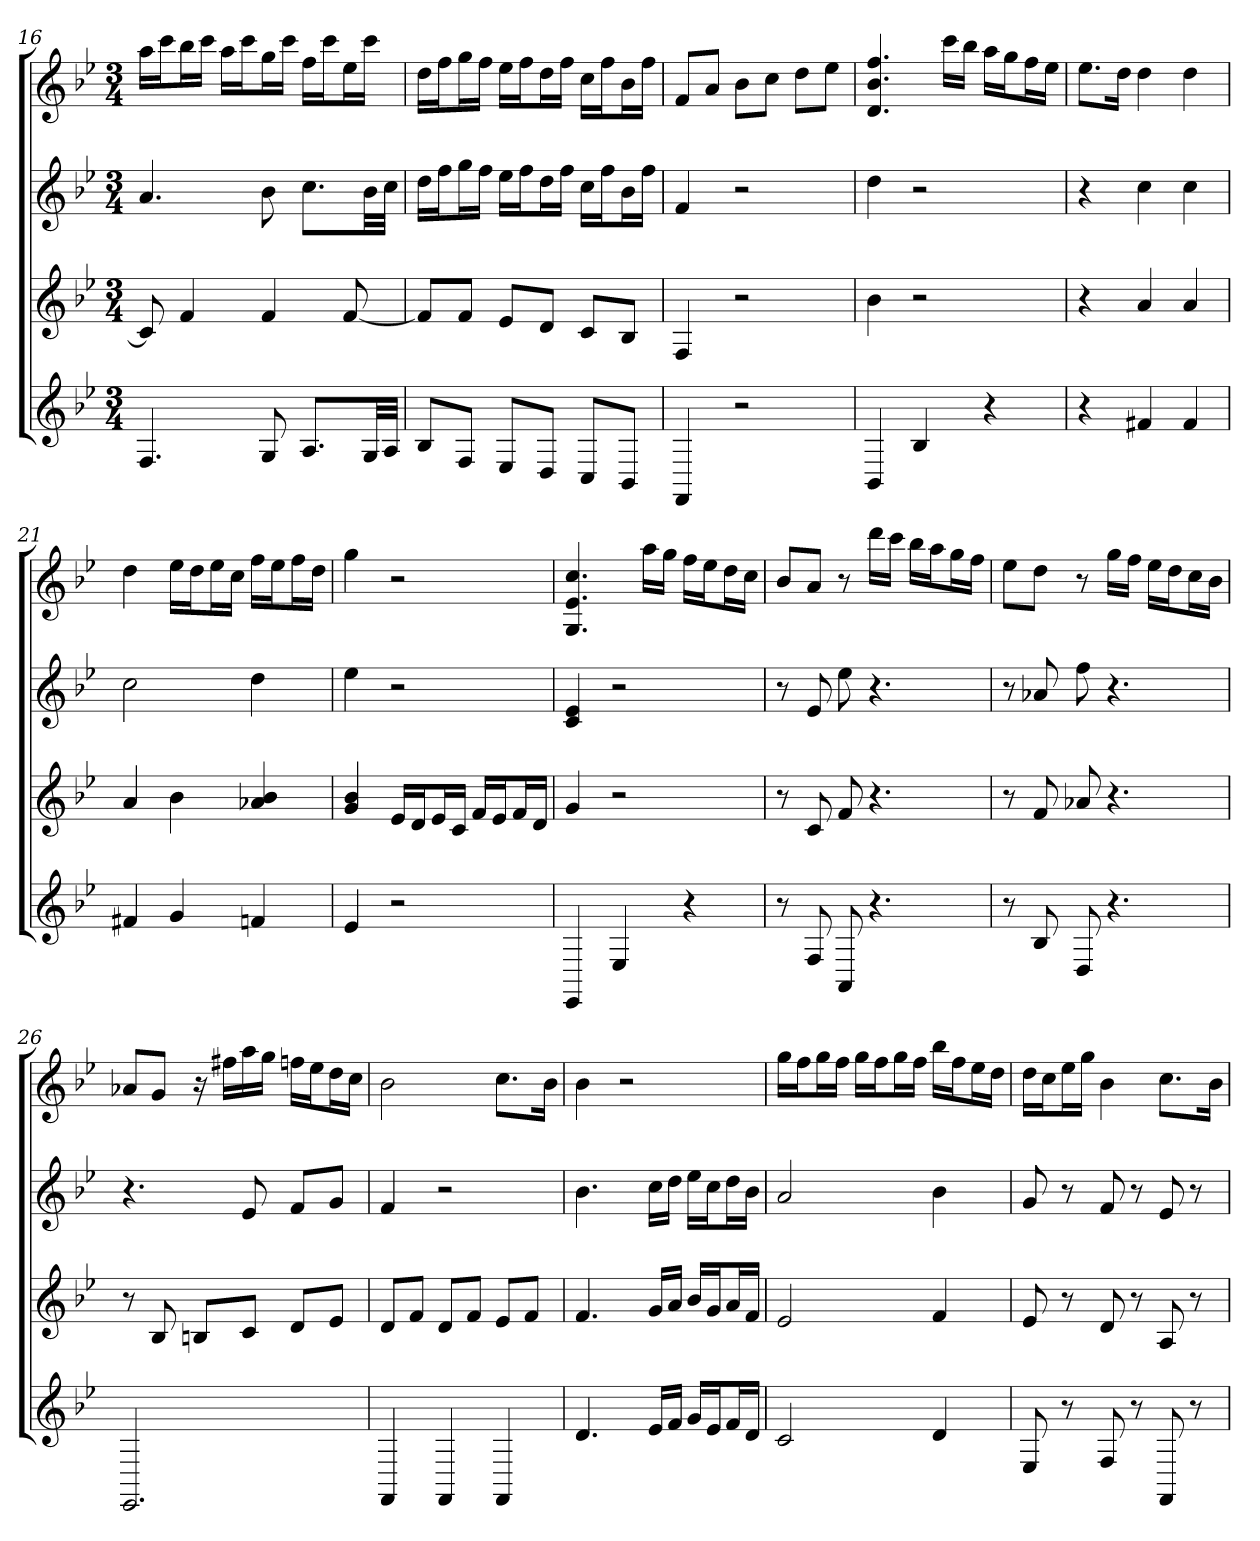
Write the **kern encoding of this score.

**kern	**kern	**kern	**kern
*part4	*part3	*part2	*part1
*staff4	*staff3	*staff2	*staff1
*k[b-e-]	*k[b-e-]	*k[b-e-]	*k[b-e-]
*B-:	*B-:	*B-:	*B-:
*M3/4	*M3/4	*M3/4	*M3/4
=16	=16	=16	=16
4.F	8c]	4.a	16aaLL
.	.	.	16cccJ
.	4f	.	16bb-L
.	.	.	16cccJJ
.	.	.	16aaLL
.	.	.	16cccJ
8G	4f	8b-	16ggL
.	.	.	16cccJJ
8.AL	.	8.ccL	16ffLL
.	.	.	16cccJ
.	[8f	.	16ee-L
32GLL	.	32b-LL	16cccJJ
32AJJJ	.	32ccJJJ	.
=17	=17	=17	=17
8B-L	8fL]	16ddLL	16ddLL
.	.	16ffJ	16ffJ
8FJ	8fJ	16ggL	16ggL
.	.	16ffJJ	16ffJJ
8E-L	8e-L	16ee-LL	16ee-LL
.	.	16ffJ	16ffJ
8DJ	8dJ	16ddL	16ddL
.	.	16ffJJ	16ffJJ
8CL	8cL	16ccLL	16ccLL
.	.	16ffJ	16ffJ
8BB-J	8B-J	16b-L	16b-L
.	.	16ffJJ	16ffJJ
=18	=18	=18	=18
4FF	4F	4f	8fL
.	.	.	8aJ
2r	2r	2r	8b-L
.	.	.	8ccJ
.	.	.	8ddL
.	.	.	8ee-J
=19	=19	=19	=19
4BB-	4b-	4dd	4.d 4.b- 4.ff
4B-	2r	2r	.
.	.	.	16cccLL
.	.	.	16bb-JJ
4r	.	.	16aaLL
.	.	.	16ggJ
.	.	.	16ffL
.	.	.	16ee-JJ
=	=	=	=
4r	4r	4r	8.ee-L
.	.	.	16ddJk
4f#X	4a	4cc	4dd
4f#	4a	4cc	4dd
=21	=21	=21	=21
4f#X	4a	2cc	4dd
4g	4b-	.	16ee-LL
.	.	.	16ddJ
.	.	.	16ee-L
.	.	.	16ccJJ
4fn	4a-X 4b-	4dd	16ffLL
.	.	.	16ee-J
.	.	.	16ffL
.	.	.	16ddJJ
=22	=22	=22	=22
4e-	4g 4b-	4ee-	4gg
2r	16e-LL	2r	2r
.	16dJ	.	.
.	16e-L	.	.
.	16cJJ	.	.
.	16fLL	.	.
.	16e-J	.	.
.	16fL	.	.
.	16dJJ	.	.
=	=	=	=
4EE-	4g	4c 4e-	4.G 4.e- 4.cc
4E-	2r	2r	.
.	.	.	16aaLL
.	.	.	16ggJJ
4r	.	.	16ffLL
.	.	.	16ee-J
.	.	.	16ddL
.	.	.	16ccJJ
=24	=24	=24	=24
8r	8r	8r	8b-L
8F	8c	8e-	8aJ
8AA	8f	8ee-	8r
4.r	4.r	4.r	16dddLL
.	.	.	16cccJJ
.	.	.	16bb-LL
.	.	.	16aaJ
.	.	.	16ggL
.	.	.	16ffJJ
=25	=25	=25	=25
8r	8r	8r	8ee-L
8B-	8f	8a-X	8ddJ
8D	8a-X	8ff	8r
4.r	4.r	4.r	16ggLL
.	.	.	16ffJJ
.	.	.	16ee-LL
.	.	.	16ddJ
.	.	.	16ccL
.	.	.	16b-JJ
=26	=26	=26	=26
2.EE-	8r	4.r	8a-XL
.	8B-	.	8gJ
.	8BnL	.	16r
.	.	.	16ff#XLL
.	8cJ	8e-	16aa
.	.	.	16ggJJ
.	8dL	8fL	16ffnLL
.	.	.	16ee-J
.	8e-J	8gJ	16ddL
.	.	.	16ccJJ
=27	=27	=27	=27
4FF	8dL	4f	2b-
.	8fJ	.	.
4FF	8dL	2r	.
.	8fJ	.	.
4FF	8e-L	.	8.ccL
.	8fJ	.	.
.	.	.	16b-Jk
=28	=28	=28	=28
4.d	4.f	4.b-	4b-
.	.	.	2r
16e-LL	16gLL	16ccLL	.
16fJJ	16aJJ	16ddJJ	.
16gLL	16b-LL	16ee-LL	.
16e-J	16gJ	16ccJ	.
16fL	16aL	16ddL	.
16dJJ	16fJJ	16b-JJ	.
=29	=29	=29	=29
2c	2e-	2a	16ggLL
.	.	.	16ffJ
.	.	.	16ggL
.	.	.	16ffJJ
.	.	.	16ggLL
.	.	.	16ffJ
.	.	.	16ggL
.	.	.	16ffJJ
4d	4f	4b-	16bb-LL
.	.	.	16ffJ
.	.	.	16ee-L
.	.	.	16ddJJ
=30	=30	=30	=30
8E-	8e-	8g	16ddLL
.	.	.	16ccJ
8r	8r	8r	16ee-L
.	.	.	16ggJJ
8F	8d	8f	4b-
8r	8r	8r	.
8FF	8A	8e-	8.ccL
8r	8r	8r	.
.	.	.	16b-Jk
=	=	=	=
*-	*-	*-	*-
